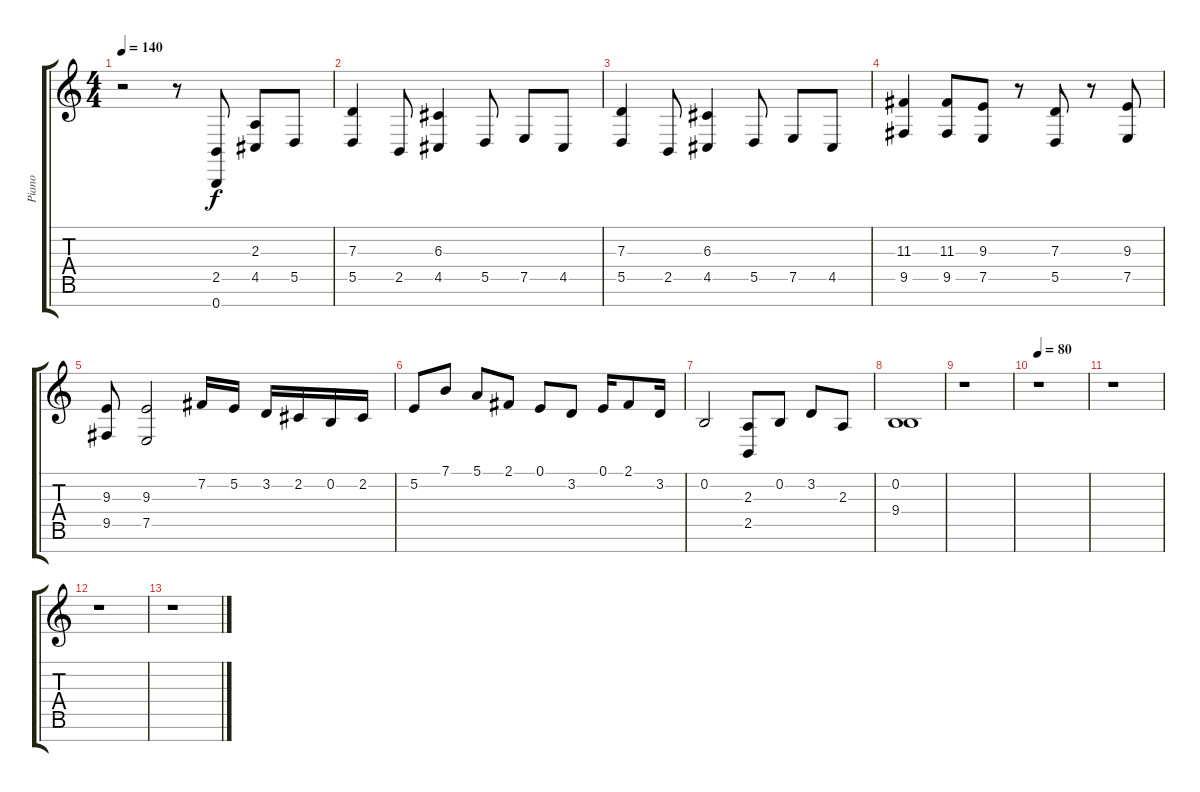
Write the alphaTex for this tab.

\track ("Piano" "Piano") {instrument honkytonkpiano}
\staff {score tabs}
\tuning (E4 B3 G3 D3 A2 E2 B1) {hide}
\ts (4 4)
\tempo 140
\clef g2
\ks c
r.2{dy f} r.8 (2.5 0.7).8 (2.3 4.5).8 5.5.8 |
(7.3 5.5).4 2.5.8 (6.3 4.5).4 5.5.8 7.5.8 4.5.8 |
(7.3 5.5).4 2.5.8 (6.3 4.5).4 5.5.8 7.5.8 4.5.8 |
(11.3 9.5).4 (11.3 9.5).8 (9.3 7.5).8 r.8 (7.3 5.5).8 r.8 (9.3 7.5).8 |
(9.3 9.5).8 (9.3 7.5).2 7.2.16 5.2.16 3.2.16 2.2.16 0.2.16 2.2.16 |
5.2.8 7.1.8 5.1.8 2.1.8 0.1.8 3.2.8 0.1.16 2.1.8 3.2.16 |
0.2.2 (2.3 2.5).8 0.2.8 3.2.8 2.3.8 |
(0.2 9.4).1 |
r.1 |
\tempo 80
r.1 |
r.1 |
r.1 |
r.1
